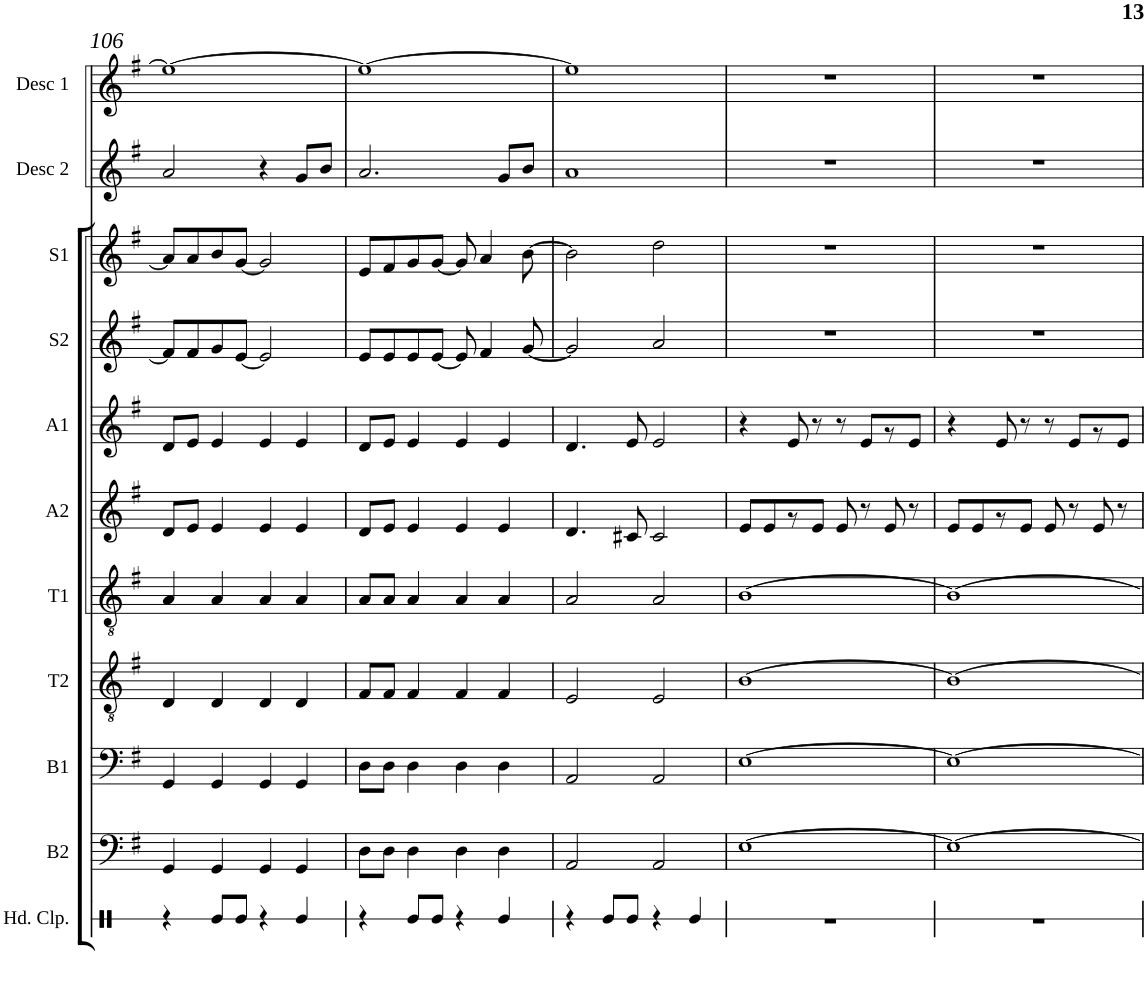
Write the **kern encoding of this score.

**kern	**kern	**kern	**kern	**kern	**kern	**kern	**kern	**kern	**kern
*part10	*part9	*part8	*part7	*part6	*part5	*part4	*part3	*part2	*part1
*staff10	*staff9	*staff8	*staff7	*staff6	*staff5	*staff4	*staff3	*staff2	*staff1
*I"Bass 2	*I"Bass 1	*I"Tenor 2	*I"Tenor 1	*I"Alto 2	*I"Alto 1	*I"Soprano 2	*I"Soprano 1	*I"Descant 2	*I"Descant 1
*I'B2	*I'B1	*I'T2	*I'T1	*I'A2	*I'A1	*I'S2	*I'S1	*I'Desc 2	*I'Desc 1
!!LO:PB:g=z
*clefF4	*clefF4	*clefGv2	*clefGv2	*clefG2	*clefG2	*clefG2	*clefG2	*clefG2	*clefG2
*k[f#]	*k[f#]	*k[f#]	*k[f#]	*k[f#]	*k[f#]	*k[f#]	*k[f#]	*k[f#]	*k[f#]
*G:	*G:	*G:	*G:	*G:	*G:	*G:	*G:	*G:	*G:
*M4/4	*M4/4	*M4/4	*M4/4	*M4/4	*M4/4	*M4/4	*M4/4	*M4/4	*M4/4
=106	=106	=106	=106	=106	=106	=106	=106	=106	=106
4GG/	4GG/	4D/	4A/	8d/L	8d/L	8f#/L]	8a/L]	2a/	1ee_
.	.	.	.	8e/J	8e/J	8f#/	8a/	.	.
4GG/	4GG/	4D/	4A/	4e/	4e/	8g/	8b/	.	.
.	.	.	.	.	.	[8e/J	[8g/J	.	.
4GG/	4GG/	4D/	4A/	4e/	4e/	2e/]	2g/]	4r	.
4GG/	4GG/	4D/	4A/	4e/	4e/	.	.	8g/L	.
.	.	.	.	.	.	.	.	8b/J	.
=107	=107	=107	=107	=107	=107	=107	=107	=107	=107
8D\L	8D\L	8F#/L	8A/L	8d/L	8d/L	8e/L	8e/L	2.a/	1ee_
8D\J	8D\J	8F#/J	8A/J	8e/J	8e/J	8e/	8f#/	.	.
4D\	4D\	4F#/	4A/	4e/	4e/	8e/	8g/	.	.
.	.	.	.	.	.	[8e/J	[8g/J	.	.
4D\	4D\	4F#/	4A/	4e/	4e/	8e/]	8g/]	.	.
.	.	.	.	.	.	4f#/	4a/	.	.
4D\	4D\	4F#/	4A/	4e/	4e/	.	.	8g/L	.
.	.	.	.	.	.	[8g/	[8b\	8b/J	.
=108	=108	=108	=108	=108	=108	=108	=108	=108	=108
2AA/	2AA/	2E/	2A/	4.d/	4.d/	2g/]	2b\]	1a	1ee]
.	.	.	.	8c#X/	8e/	.	.	.	.
2AA/	2AA/	2E/	2A/	2c#/	2e/	2a/	2dd\	.	.
=109	=109	=109	=109	=109	=109	=109	=109	=109	=109
[1E	[1E	[1B	[1B	8e/L	4r	1r	1r	1r	1r
.	.	.	.	8e/	.	.	.	.	.
.	.	.	.	8r	8e/	.	.	.	.
.	.	.	.	8e/J	8r	.	.	.	.
.	.	.	.	8e/	8r	.	.	.	.
.	.	.	.	8r	8e/L	.	.	.	.
.	.	.	.	8e/	8r	.	.	.	.
.	.	.	.	8r	8e/J	.	.	.	.
=110	=110	=110	=110	=110	=110	=110	=110	=110	=110
1E_	1E_	1B_	1B_	8e/L	4r	1r	1r	1r	1r
.	.	.	.	8e/	.	.	.	.	.
.	.	.	.	8r	8e/	.	.	.	.
.	.	.	.	8e/J	8r	.	.	.	.
.	.	.	.	8e/	8r	.	.	.	.
.	.	.	.	8r	8e/L	.	.	.	.
.	.	.	.	8e/	8r	.	.	.	.
.	.	.	.	8r	8e/J	.	.	.	.
=	=	=	=	=	=	=	=	=	=
*-	*-	*-	*-	*-	*-	*-	*-	*-	*-
